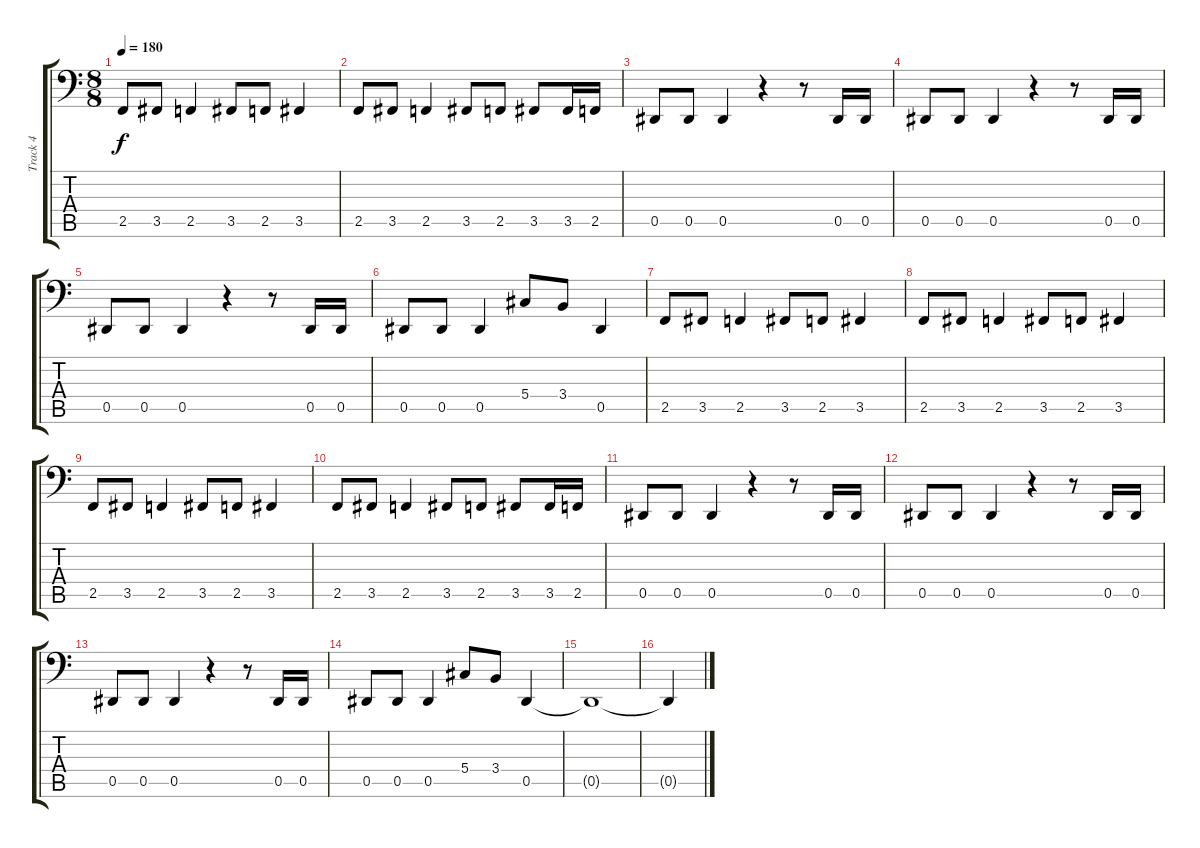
\track ("Track 4" "Track 4") {instrument electricbasspick}
\staff {score tabs}
\tuning (B2 Gb2 Db2 Ab1 Eb1 Bb0) {hide}
\ts (8 8)
\tempo 180
\clef f4
\ks c
2.5.8{dy f} 3.5.8 2.5.4 3.5.8 2.5.8 3.5.4 |
2.5.8 3.5.8 2.5.4 3.5.8 2.5.8 3.5.8 3.5.16 2.5.16 |
0.5.8 0.5.8 0.5.4 r.4 r.8 0.5.16 0.5.16 |
0.5.8 0.5.8 0.5.4 r.4 r.8 0.5.16 0.5.16 |
0.5.8 0.5.8 0.5.4 r.4 r.8 0.5.16 0.5.16 |
0.5.8 0.5.8 0.5.4 5.4.8 3.4.8 0.5.4 |
2.5.8 3.5.8 2.5.4 3.5.8 2.5.8 3.5.4 |
2.5.8 3.5.8 2.5.4 3.5.8 2.5.8 3.5.4 |
2.5.8 3.5.8 2.5.4 3.5.8 2.5.8 3.5.4 |
2.5.8 3.5.8 2.5.4 3.5.8 2.5.8 3.5.8 3.5.16 2.5.16 |
0.5.8 0.5.8 0.5.4 r.4 r.8 0.5.16 0.5.16 |
0.5.8 0.5.8 0.5.4 r.4 r.8 0.5.16 0.5.16 |
0.5.8 0.5.8 0.5.4 r.4 r.8 0.5.16 0.5.16 |
0.5.8 0.5.8 0.5.4 5.4.8 3.4.8 0.5.4 |
0.5{t}.1{volume 6} |
0.5{t}.4
